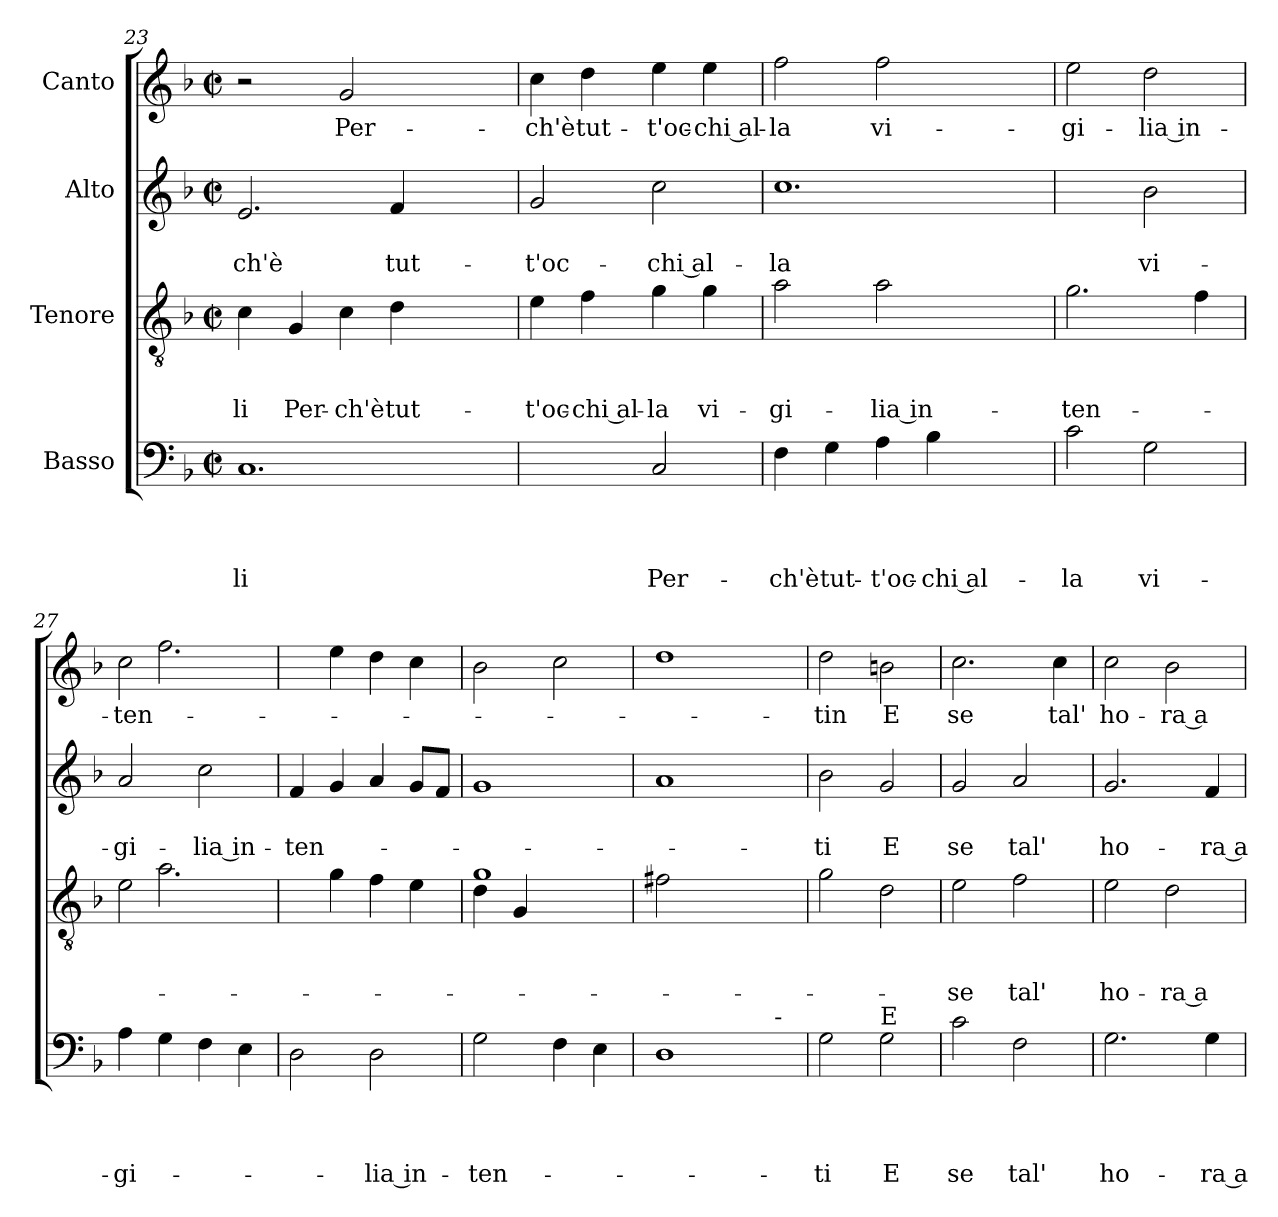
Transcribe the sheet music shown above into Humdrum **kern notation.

**kern	**text	**text	**text	**text	**kern	**text	**text	**text	**kern	**text	**text	**kern	**text
*part4	*part4	*part4	*part4	*part4	*part3	*part3	*part3	*part3	*part2	*part2	*part2	*part1	*part1
*staff4	*staff4	*staff4	*staff4	*staff4	*staff3	*staff3	*staff3	*staff3	*staff2	*staff2	*staff2	*staff1	*staff1
*I"Basso	*	*	*	*	*I"Tenore	*	*	*	*I"Alto	*	*	*I"Canto	*
!!LO:LB:g=z
*clefF4	*	*	*	*	*clefGv2	*	*	*	*clefG2	*	*	*clefG2	*
*k[b-]	*	*	*	*	*k[b-]	*	*	*	*k[b-]	*	*	*k[b-]	*
*F:	*	*	*	*	*F:	*	*	*	*F:	*	*	*F:	*
*M2/2	*	*	*	*	*M2/2	*	*	*	*M2/2	*	*	*M2/2	*
*met(c|)	*	*	*	*	*met(c|)	*	*	*	*met(c|)	*	*	*met(c|)	*
=23	=23	=23	=23	=23	=23	=23	=23	=23	=23	=23	=23	=23	=23
!	!	!	!	!LO:LY:b:rj	!	!	!	!LO:LY:b	!	!	!LO:LY:b	!	!
1.C	.	.	.	-li	4c\	.	.	-li	2.e/	.	-ch'è	2r	.
!	!	!	!	!	!	!	!	!LO:LY:b	!	!	!	!	!
.	.	.	.	.	4G/	.	.	Per-	.	.	.	.	.
!	!	!	!	!	!	!	!	!LO:LY:b	!	!	!	!	!LO:LY:b
.	.	.	.	.	4c\	.	.	-ch'è	.	.	.	2g/	Per-
!	!	!	!	!	!	!	!	!LO:LY:b	!	!	!LO:LY:b	!	!
.	.	.	.	.	4d\	.	.	tut-	4f/	.	tut-	.	.
.	.	.	.	.	2ryy	.	.	.	2ryy	.	.	2ryy	.
=24	=24	=24	=24	=24	=24	=24	=24	=24	=24	=24	=24	=24	=24
!	!	!	!	!	!	!	!	!LO:LY:b	!	!	!LO:LY:b	!	!LO:LY:b
2ryy	.	.	.	.	4e\	.	.	-t'oc-	2g/	.	-t'oc-	4cc\	-ch'è
!	!	!	!	!	!	!	!	!LO:LY:b	!	!	!	!	!LO:LY:b
.	.	.	.	.	4f\	.	.	-chi al-	.	.	.	4dd\	tut-
!	!	!	!	!LO:LY:b	!	!	!	!LO:LY:b	!	!	!LO:LY:b	!	!LO:LY:b
2C/	.	.	.	Per-	4g\	.	.	-la	2cc\	.	-chi al-	4ee\	-t'oc-
!	!	!	!	!	!	!	!	!LO:LY:b	!	!	!	!	!LO:LY:b
.	.	.	.	.	4g\	.	.	vi-	.	.	.	4ee\	-chi al-
=25	=25	=25	=25	=25	=25	=25	=25	=25	=25	=25	=25	=25	=25
!	!	!	!	!LO:LY:b	!	!	!	!LO:LY:b	!	!	!LO:LY:b	!	!LO:LY:b
4F\	.	.	.	-ch'è	2a\	.	.	-gi-	1.cc	.	-la	2ff\	-la
!	!	!	!	!LO:LY:b	!	!	!	!	!	!	!	!	!
4G\	.	.	.	tut-	.	.	.	.	.	.	.	.	.
!	!	!	!	!LO:LY:b	!	!	!	!LO:LY:b	!	!	!	!	!LO:LY:b
4A\	.	.	.	-t'oc-	2a\	.	.	-lia in-	.	.	.	2ff\	vi-
!	!	!	!	!LO:LY:b	!	!	!	!	!	!	!	!	!
4B-\	.	.	.	-chi al-	.	.	.	.	.	.	.	.	.
2ryy	.	.	.	.	2ryy	.	.	.	.	.	.	2ryy	.
=26	=26	=26	=26	=26	=26	=26	=26	=26	=26	=26	=26	=26	=26
!	!	!	!	!LO:LY:b	!	!	!	!LO:LY:b	!	!	!	!	!LO:LY:b
2c\	.	.	.	-la	2.g\	.	.	-ten-	2ryy	.	.	2ee\	-gi-
!	!	!	!	!LO:LY:b	!	!	!	!	!	!	!LO:LY:b	!	!LO:LY:b
2G\	.	.	.	vi-	.	.	.	.	2b-\	.	vi-	2dd\	-lia in-
.	.	.	.	.	4f\	.	.	.	.	.	.	.	.
!!LO:LB:g=z
=27	=27	=27	=27	=27	=27	=27	=27	=27	=27	=27	=27	=27	=27
!	!	!	!	!LO:LY:b	!	!	!	!	!	!	!LO:LY:b	!	!LO:LY:b
*	*	*	*	*	*^	*	*	*	*	*	*	*^	*
4A\	.	.	.	-gi-	2e\	4ryy	.	.	.	2a/	.	-gi-	2cc\	4ryy	-ten-
4G\	.	.	.	.	.	2.a\	.	.	.	.	.	.	.	2.ff\	.
!	!	!	!	!	!	!	!	!	!	!	!	!LO:LY:b	!	!	!
4F\	.	.	.	.	2ryy	.	.	.	.	2cc\	.	-lia in-	2ryy	.	.
4E\	.	.	.	.	.	.	.	.	.	.	.	.	.	.	.
*	*	*	*	*	*v	*v	*	*	*	*	*	*	*v	*v	*
=28	=28	=28	=28	=28	=28	=28	=28	=28	=28	=28	=28	=28	=28
!	!	!	!	!	!	!	!	!	!	!	!LO:LY:b	!	!
2D\	.	.	.	.	4ryy	.	.	.	4f/	.	-ten-	4ryy	.
.	.	.	.	.	4g\	.	.	.	4g/	.	.	4ee\	.
!	!	!	!	!LO:LY:b	!	!	!	!	!	!	!	!	!
2D\	.	.	.	-lia in-	4f\	.	.	.	4a/	.	.	4dd\	.
.	.	.	.	.	4e\	.	.	.	8g/L	.	.	4cc\	.
.	.	.	.	.	.	.	.	.	8f/J	.	.	.	.
=29	=29	=29	=29	=29	=29	=29	=29	=29	=29	=29	=29	=29	=29
!	!	!	!	!LO:LY:b	!	!	!	!	!	!	!	!	!
*	*	*	*	*	*^	*	*	*	*	*	*	*	*
2G\	.	.	.	-ten-	4d\	1g	.	.	.	1g	.	.	2b-\	.
.	.	.	.	.	4G/	.	.	.	.	.	.	.	.	.
4F\	.	.	.	.	2ryy	.	.	.	.	.	.	.	2cc\	.
4E\	.	.	.	.	.	.	.	.	.	.	.	.	.	.
*	*	*	*	*	*v	*v	*	*	*	*	*	*	*	*
=30	=30	=30	=30	=30	=30	=30	=30	=30	=30	=30	=30	=30	=30
*^	*	*	*	*	*	*	*	*	*	*	*	*	*
1D	2ryy	.	.	.	.	2f#X\	.	.	.	1a	.	.	1dd	.
.	4ryy	.	.	.	.	2ryy	.	.	.	.	.	.	.	.
.	16ryy	.	.	.	.	.	.	.	.	.	.	.	.	.
!	!LO:TX:a:t=-	!	!	!	!	!	!	!	!	!	!	!	!	!
.	8.ryy	.	.	.	.	.	.	.	.	.	.	.	.	.
=31	=31	=31	=31	=31	=31	=31	=31	=31	=31	=31	=31	=31	=31	=31
!LO:TX:a:t=ti	!	!	!	!	!	!	!	!	!	!	!	!	!	!
!	!	!	!	!	!LO:LY:b	!	!	!	!	!	!	!LO:LY:b	!	!LO:LY:b
*v	*v	*	*	*	*	*	*	*	*	*	*	*	*	*
2G\	.	.	.	-ti	2g\	.	.	.	2b-\	.	-ti	2dd\	-tin
!LO:TX:a:t=E	!	!	!	!	!	!	!	!	!	!	!	!	!
!	!	!	!	!LO:LY:b	!	!	!	!	!	!	!LO:LY:b	!	!LO:LY:b
2G\	.	.	.	E	2d\	.	.	.	2g/	.	E	2bn\	E
!!LO:PB:g=z
=32	=32	=32	=32	=32	=32	=32	=32	=32	=32	=32	=32	=32	=32
!	!	!	!	!LO:LY:b	!	!	!	!LO:LY:b	!	!	!LO:LY:b	!	!LO:LY:b
2c\	.	.	.	se	2e\	.	.	-se	2g/	.	se	2.cc\	se
!	!	!	!	!LO:LY:b	!	!	!	!LO:LY:b	!	!	!LO:LY:b	!	!
2F\	.	.	.	tal'	2f\	.	.	tal'	2a/	.	tal'	.	.
!	!	!	!	!	!	!	!	!	!	!	!	!	!LO:LY:b
.	.	.	.	.	.	.	.	.	.	.	.	4cc\	tal'
=33	=33	=33	=33	=33	=33	=33	=33	=33	=33	=33	=33	=33	=33
!	!	!	!	!LO:LY:b	!	!	!	!LO:LY:b	!	!	!LO:LY:b	!	!LO:LY:b
2.G\	.	.	.	ho-	2e\	.	.	ho-	2.g/	.	ho-	2cc\	ho-
!	!	!	!	!	!	!	!	!LO:LY:b	!	!	!	!	!LO:LY:b
.	.	.	.	.	2d\	.	.	-ra a-	.	.	.	2b-\	-ra a-
!	!	!	!	!LO:LY:b	!	!	!	!	!	!	!LO:LY:b	!	!
4G\	.	.	.	-ra a-	.	.	.	.	4f/	.	-ra a-	.	.
=	=	=	=	=	=	=	=	=	=	=	=	=	=
*-	*-	*-	*-	*-	*-	*-	*-	*-	*-	*-	*-	*-	*-
